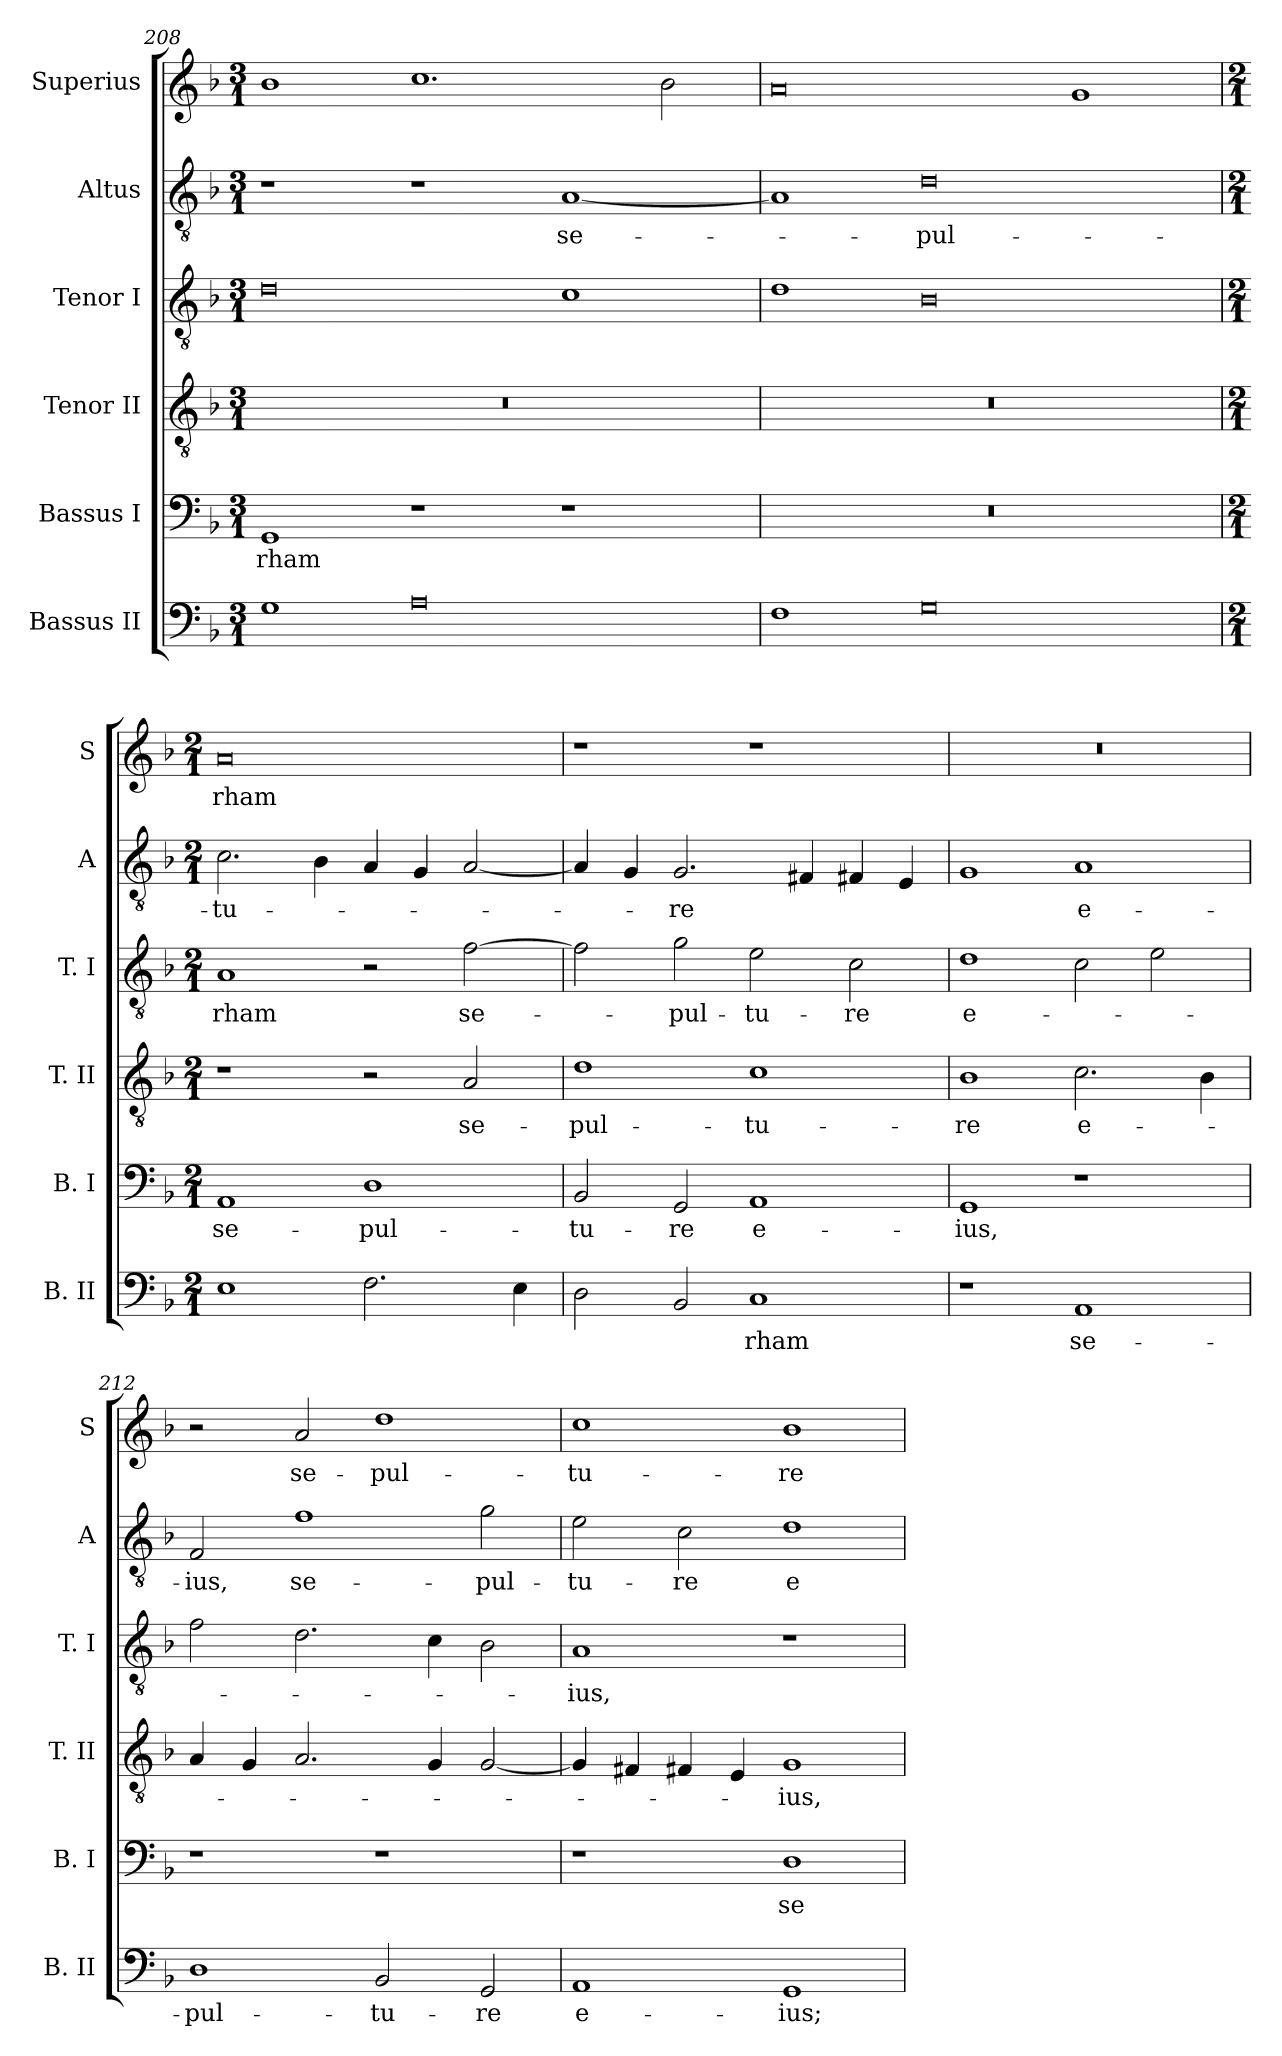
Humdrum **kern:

**kern	**text	**kern	**text	**kern	**text	**kern	**text	**kern	**text	**kern	**text
*part6	*part6	*part5	*part5	*part4	*part4	*part3	*part3	*part2	*part2	*part1	*part1
*staff6	*staff6	*staff5	*staff5	*staff4	*staff4	*staff3	*staff3	*staff2	*staff2	*staff1	*staff1
*I"Bassus II	*	*I"Bassus I	*	*I"Tenor II	*	*I"Tenor I	*	*I"Altus	*	*I"Superius	*
*I'B. II	*	*I'B. I	*	*I'T. II	*	*I'T. I	*	*I'A	*	*I'S	*
*clefF4	*	*clefF4	*	*clefGv2	*	*clefGv2	*	*clefGv2	*	*clefG2	*
*k[b-]	*	*k[b-]	*	*k[b-]	*	*k[b-]	*	*k[b-]	*	*k[b-]	*
*F:	*	*F:	*	*F:	*	*F:	*	*F:	*	*F:	*
*M3/1	*	*M3/1	*	*M3/1	*	*M3/1	*	*M3/1	*	*M3/1	*
=208	=208	=208	=208	=208	=208	=208	=208	=208	=208	=208	=208
1G	.	1GG	-rham	0.r	.	0d	.	1r	.	1b-	.
0A	.	1r	.	.	.	.	.	1r	.	1.cc	.
.	.	1r	.	.	.	1c	.	[1A	se-	.	.
.	.	.	.	.	.	.	.	.	.	2b-	.
=209	=209	=209	=209	=209	=209	=209	=209	=209	=209	=209	=209
1F	.	0.r	.	1%3r	.	1d	.	1A]	.	0a	.
0G	.	.	.	.	.	0B-	.	0d	-pul-	.	.
.	.	.	.	.	.	.	.	.	.	1g	.
=	=	=	=	=	=	=	=	=	=	=	=
*M2/1	*	*M2/1	*	*M2/1	*	*M2/1	*	*M2/1	*	*M2/1	*
1E	.	1AA	se-	1r	.	1A	-rham	2.c	-tu-	0a	-rham
.	.	.	.	.	.	.	.	4B-	.	.	.
2.F	.	1D	-pul-	2r	.	2r	.	4A	.	.	.
.	.	.	.	.	.	.	.	4G	.	.	.
.	.	.	.	2A	se-	[2f	se-	[2A	.	.	.
4E	.	.	.	.	.	.	.	.	.	.	.
=210	=210	=210	=210	=210	=210	=210	=210	=210	=210	=210	=210
2D	.	2BB-	-tu-	1d	-pul-	2f]	.	4A]	.	1r	.
.	.	.	.	.	.	.	.	4G	.	.	.
2BB-	.	2GG	-re	.	.	2g	-pul-	2.G	-re	.	.
1C	-rham	1AA	e-	1c	-tu-	2e	-tu-	.	.	1r	.
.	.	.	.	.	.	.	.	4F#X	.	.	.
.	.	.	.	.	.	2c	-re	4F#X	.	.	.
.	.	.	.	.	.	.	.	4E	.	.	.
=211	=211	=211	=211	=211	=211	=211	=211	=211	=211	=211	=211
1r	.	1GG	-ius,	1B-	-re	1d	e-	1G	.	0r	.
1AA	se-	1r	.	2.c	e-	2c	.	1A	e-	.	.
.	.	.	.	.	.	2e	.	.	.	.	.
.	.	.	.	4B-	.	.	.	.	.	.	.
=212	=212	=212	=212	=212	=212	=212	=212	=212	=212	=212	=212
1D	-pul-	1r	.	4A	.	2f	.	2F	-ius,	2r	.
.	.	.	.	4G	.	.	.	.	.	.	.
.	.	.	.	2.A	.	2.d	.	1f	se-	2a	se-
2BB-	-tu-	1r	.	.	.	.	.	.	.	1dd	-pul-
.	.	.	.	4G	.	4c	.	.	.	.	.
2GG	-re	.	.	[2G	.	2B-	.	2g	-pul-	.	.
=213	=213	=213	=213	=213	=213	=213	=213	=213	=213	=213	=213
1AA	e-	1r	.	4G]	.	1A	-ius,	2e	-tu-	1cc	-tu-
.	.	.	.	4F#X	.	.	.	.	.	.	.
.	.	.	.	4F#X	.	.	.	2c	-re	.	.
.	.	.	.	4E	.	.	.	.	.	.	.
1GG	-ius;	1D	se-	1G	-ius,	1r	.	1d	e-	1b-	-re
=	=	=	=	=	=	=	=	=	=	=	=
*-	*-	*-	*-	*-	*-	*-	*-	*-	*-	*-	*-
